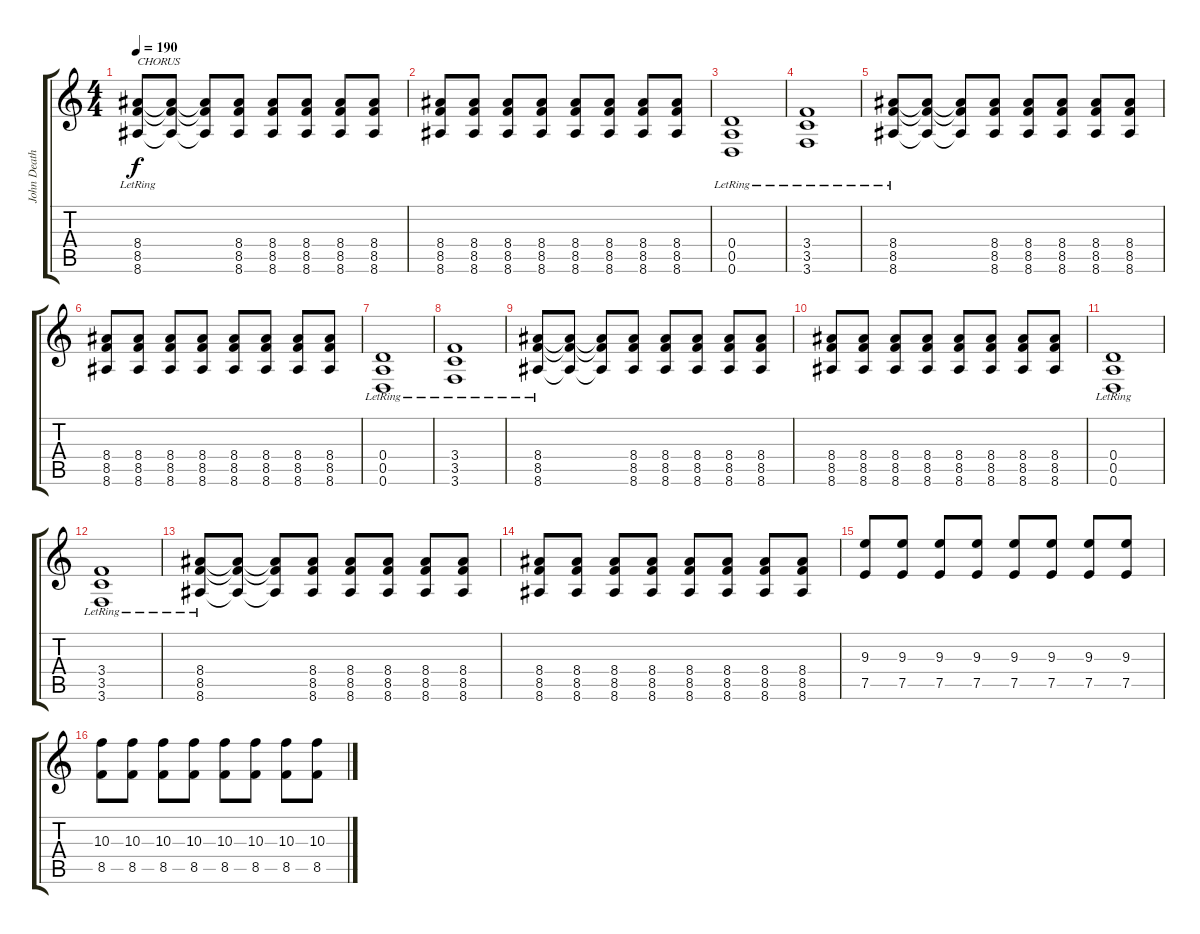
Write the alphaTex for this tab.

\track ("John Death" "John Death") {instrument overdrivenguitar}
\staff {score tabs}
\tuning (E4 B3 G3 D3 A2 D2) {hide}
\ts (4 4)
\tempo 190
\clef g2
\ks c
(8.4{lr} 8.5 8.6).8{txt "CHORUS" dy f} (8.4{t} 8.5{t} 8.6{t}).8 (8.4{t} 8.5{t} 8.6{t}).8 (8.4 8.5 8.6).8 (8.4 8.5 8.6).8 (8.4 8.5 8.6).8 (8.4 8.5 8.6).8 (8.4 8.5 8.6).8 |
(8.4 8.5 8.6).8 (8.4 8.5 8.6).8 (8.4 8.5 8.6).8 (8.4 8.5 8.6).8 (8.4 8.5 8.6).8 (8.4 8.5 8.6).8 (8.4 8.5 8.6).8 (8.4 8.5 8.6).8 |
(0.4{lr} 0.5{lr} 0.6{lr}).1 |
(3.4{lr} 3.5{lr} 3.6{lr}).1 |
(8.4{lr} 8.5 8.6).8 (8.4{t} 8.5{t} 8.6{t}).8 (8.4{t} 8.5{t} 8.6{t}).8 (8.4 8.5 8.6).8 (8.4 8.5 8.6).8 (8.4 8.5 8.6).8 (8.4 8.5 8.6).8 (8.4 8.5 8.6).8 |
(8.4 8.5 8.6).8 (8.4 8.5 8.6).8 (8.4 8.5 8.6).8 (8.4 8.5 8.6).8 (8.4 8.5 8.6).8 (8.4 8.5 8.6).8 (8.4 8.5 8.6).8 (8.4 8.5 8.6).8 |
(0.4{lr} 0.5{lr} 0.6{lr}).1 |
(3.4{lr} 3.5{lr} 3.6{lr}).1 |
(8.4{lr} 8.5 8.6).8 (8.4{t} 8.5{t} 8.6{t}).8 (8.4{t} 8.5{t} 8.6{t}).8 (8.4 8.5 8.6).8 (8.4 8.5 8.6).8 (8.4 8.5 8.6).8 (8.4 8.5 8.6).8 (8.4 8.5 8.6).8 |
(8.4 8.5 8.6).8 (8.4 8.5 8.6).8 (8.4 8.5 8.6).8 (8.4 8.5 8.6).8 (8.4 8.5 8.6).8 (8.4 8.5 8.6).8 (8.4 8.5 8.6).8 (8.4 8.5 8.6).8 |
(0.4{lr} 0.5{lr} 0.6{lr}).1 |
(3.4{lr} 3.5{lr} 3.6{lr}).1 |
(8.4{lr} 8.5 8.6).8 (8.4{t} 8.5{t} 8.6{t}).8 (8.4{t} 8.5{t} 8.6{t}).8 (8.4 8.5 8.6).8 (8.4 8.5 8.6).8 (8.4 8.5 8.6).8 (8.4 8.5 8.6).8 (8.4 8.5 8.6).8 |
(8.4 8.5 8.6).8 (8.4 8.5 8.6).8 (8.4 8.5 8.6).8 (8.4 8.5 8.6).8 (8.4 8.5 8.6).8 (8.4 8.5 8.6).8 (8.4 8.5 8.6).8 (8.4 8.5 8.6).8 |
(9.3 7.5).8 (9.3 7.5).8 (9.3 7.5).8 (9.3 7.5).8 (9.3 7.5).8 (9.3 7.5).8 (9.3 7.5).8 (9.3 7.5).8 |
(10.3 8.5).8 (10.3 8.5).8 (10.3 8.5).8 (10.3 8.5).8 (10.3 8.5).8 (10.3 8.5).8 (10.3 8.5).8 (10.3 8.5).8
